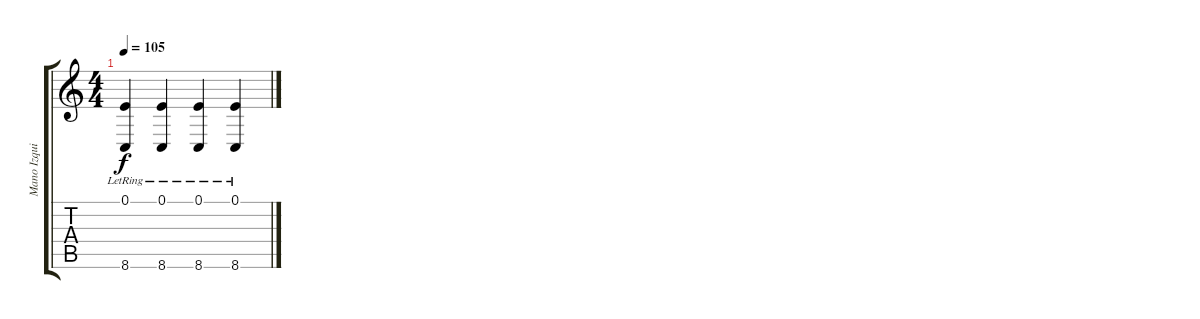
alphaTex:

\track ("Mano Izquierda" "Mano Izqui") {instrument acousticgrandpiano}
\staff {score tabs}
\tuning (E4 B3 G3 D3 A2 E2) {hide}
\ts (4 4)
\tempo 105
\clef g2
\ks c
(0.1{lr} 8.6{lr}).4{dy f} (0.1{lr} 8.6{lr}).4 (0.1{lr} 8.6{lr}).4 (0.1{lr} 8.6{lr}).4
